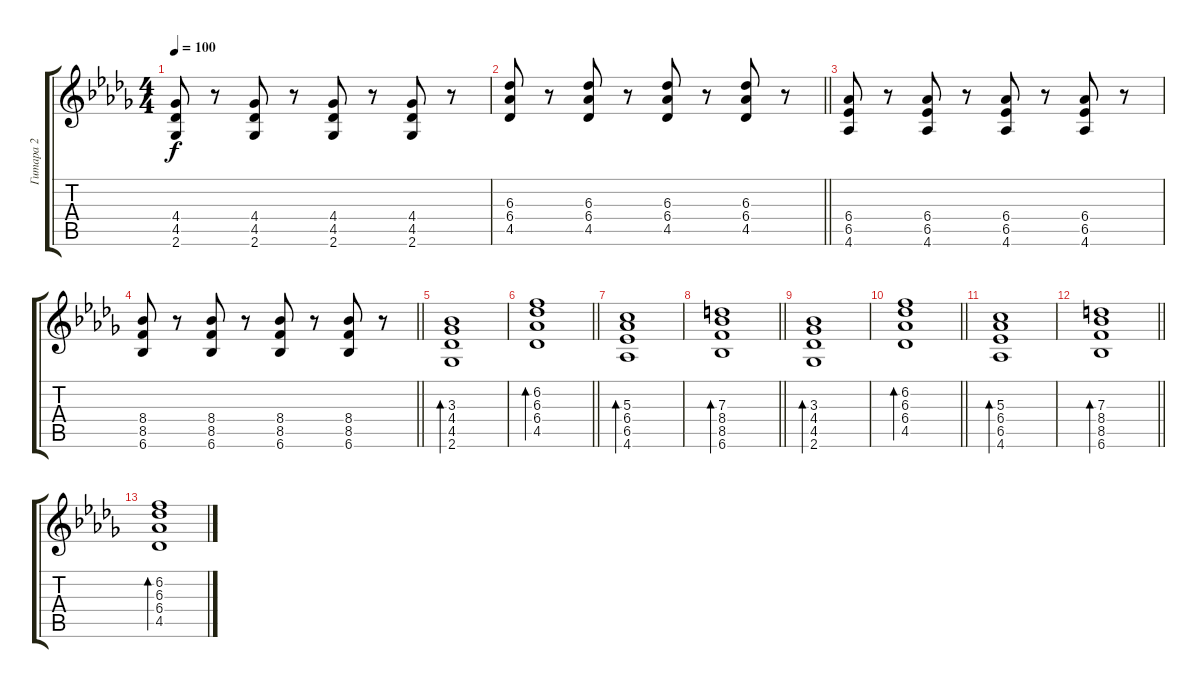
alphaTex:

\track ("Гитара 2" "Гитара 2") {instrument overdrivenguitar}
\staff {score tabs}
\tuning (E4 B3 G3 D3 A2 E2) {hide}
\ts (4 4)
\tempo 100
\clef g2
\ks db
(4.4 4.5 2.6).8{dy f} r.8 (4.4 4.5 2.6).8 r.8 (4.4 4.5 2.6).8 r.8 (4.4 4.5 2.6).8 r.8 |
\barLineRight lightlight
(6.3 6.4 4.5).8 r.8 (6.3 6.4 4.5).8 r.8 (6.3 6.4 4.5).8 r.8 (6.3 6.4 4.5).8 r.8 |
(6.4 6.5 4.6).8 r.8 (6.4 6.5 4.6).8 r.8 (6.4 6.5 4.6).8 r.8 (6.4 6.5 4.6).8 r.8 |
\barLineRight lightlight
(8.4 8.5 6.6).8 r.8 (8.4 8.5 6.6).8 r.8 (8.4 8.5 6.6).8 r.8 (8.4 8.5 6.6).8 r.8 |
(3.3 4.4 4.5 2.6).1{bd 480} |
\barLineRight lightlight
(6.2 6.3 6.4 4.5).1{bd 480} |
(5.3 6.4 6.5 4.6).1{bd 480} |
\barLineRight lightlight
(7.3 8.4 8.5 6.6).1{bd 480} |
(3.3 4.4 4.5 2.6).1{bd 480} |
\barLineRight lightlight
(6.2 6.3 6.4 4.5).1{bd 480} |
(5.3 6.4 6.5 4.6).1{bd 480} |
\barLineRight lightlight
(7.3 8.4 8.5 6.6).1{bd 480} |
(6.2 6.3 6.4 4.5).1{bd 480}
